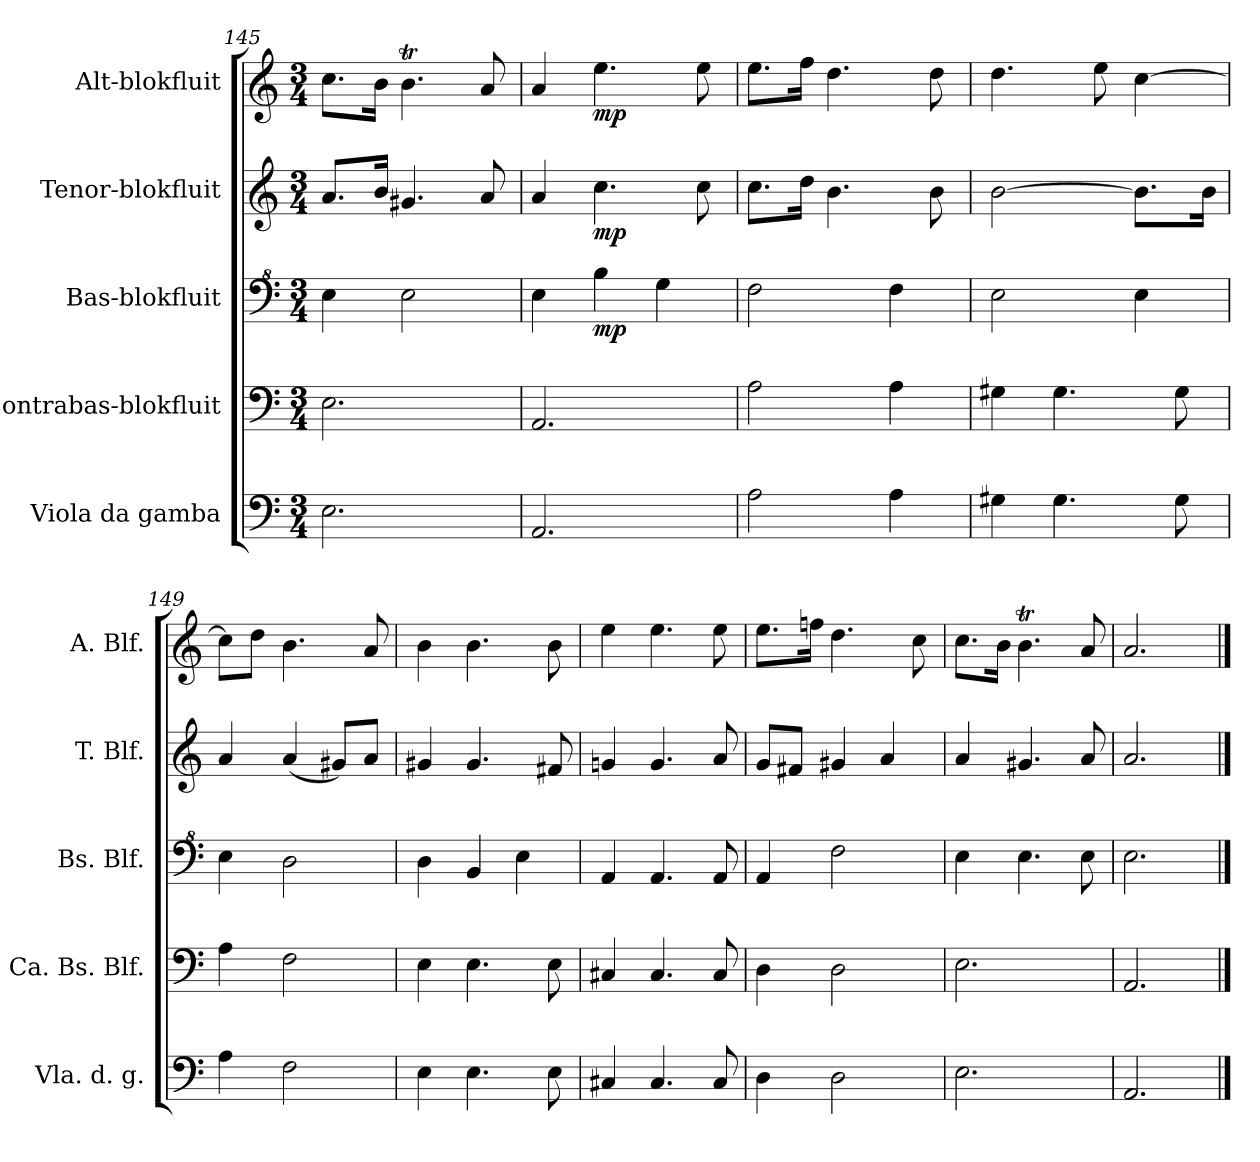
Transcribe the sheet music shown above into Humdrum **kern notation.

**kern	**kern	**kern	**dynam	**kern	**dynam	**kern	**dynam
*part5	*part4	*part3	*part3	*part2	*part2	*part1	*part1
*staff5	*staff4	*staff3	*staff3	*staff2	*staff2	*staff1	*staff1
*I"Viola da gamba	*I"Contrabas-blokfluit	*I"Bas-blokfluit	*	*I"Tenor-blokfluit	*	*I"Alt-blokfluit	*
*I'Vla. d. g.	*I'Ca. Bs. Blf.	*I'Bs. Blf.	*	*I'T. Blf.	*	*I'A. Blf.	*
*clefF4	*clefF4	*clefF^4	*	*clefG2	*	*clefG2	*
*k[]	*k[]	*k[]	*	*k[]	*	*k[]	*
*M3/4	*M3/4	*M3/4	*	*M3/4	*	*M3/4	*
=145	=145	=145	=145	=145	=145	=145	=145
2.E\	2.E\	4e\	.	8.a/L	.	8.cc\L	.
.	.	.	.	16b/Jk	.	16b\Jk	.
.	.	2e\	.	4.g#X/	.	4.bt\	.
.	.	.	.	8a/	.	8a/	.
=146	=146	=146	=146	=146	=146	=146	=146
2.AA/	2.AA/	4e\	.	4a/	.	4a/	.
!	!	!	!LO:DY:b	!	!LO:DY:b	!	!LO:DY:b
.	.	4b\	mp	4.cc\	mp	4.ee\	mp
.	.	4g\	.	.	.	.	.
.	.	.	.	8cc\	.	8ee\	.
=147	=147	=147	=147	=147	=147	=147	=147
2A\	2A\	2f\	.	8.cc\L	.	8.ee\L	.
.	.	.	.	16dd\Jk	.	16ff\Jk	.
.	.	.	.	4.b\	.	4.dd\	.
4A\	4A\	4f\	.	.	.	.	.
.	.	.	.	8b\	.	8dd\	.
!!LO:LB:g=z
=148	=148	=148	=148	=148	=148	=148	=148
4G#X\	4G#X\	2e\	.	[2b\	.	4.dd\	.
4.G#\	4.G#\	.	.	.	.	.	.
.	.	.	.	.	.	8ee\	.
.	.	4e\	.	8.b\L]	.	[4cc\	.
8G#\	8G#\	.	.	.	.	.	.
.	.	.	.	16b\Jk	.	.	.
=149	=149	=149	=149	=149	=149	=149	=149
4A\	4A\	4e\	.	4a/	.	8cc\L]	.
.	.	.	.	.	.	8dd\J	.
2F\	2F\	2d\	.	(<4a/	.	4.b\	.
.	.	.	.	8g#X/L)	.	.	.
.	.	.	.	8a/J	.	8a/	.
=150	=150	=150	=150	=150	=150	=150	=150
4E\	4E\	4d\	.	4g#X/	.	4b\	.
4.E\	4.E\	4B/	.	4.g#/	.	4.b\	.
.	.	4e\	.	.	.	.	.
8E\	8E\	.	.	8f#X/	.	8b\	.
=151	=151	=151	=151	=151	=151	=151	=151
4C#X/	4C#X/	4A/	.	4gn/	.	4ee\	.
4.C#/	4.C#/	4.A/	.	4.g/	.	4.ee\	.
8C#/	8C#/	8A/	.	8a/	.	8ee\	.
=152	=152	=152	=152	=152	=152	=152	=152
4D\	4D\	4A/	.	8g/L	.	8.ee\L	.
.	.	.	.	8f#X/J	.	.	.
.	.	.	.	.	.	16ffn\Jk	.
2D\	2D\	2f\	.	4g#X/	.	4.dd\	.
.	.	.	.	4a/	.	.	.
.	.	.	.	.	.	8cc\	.
=153	=153	=153	=153	=153	=153	=153	=153
2.E\	2.E\	4e\	.	4a/	.	8.cc\L	.
.	.	.	.	.	.	16b\Jk	.
.	.	4.e\	.	4.g#X/	.	4.bt\	.
.	.	8e\	.	8a/	.	8a/	.
=154	=154	=154	=154	=154	=154	=154	=154
2.AA/	2.AA/	2.e\	.	2.a/	.	2.a/	.
==	==	==	==	==	==	==	==
*-	*-	*-	*-	*-	*-	*-	*-
